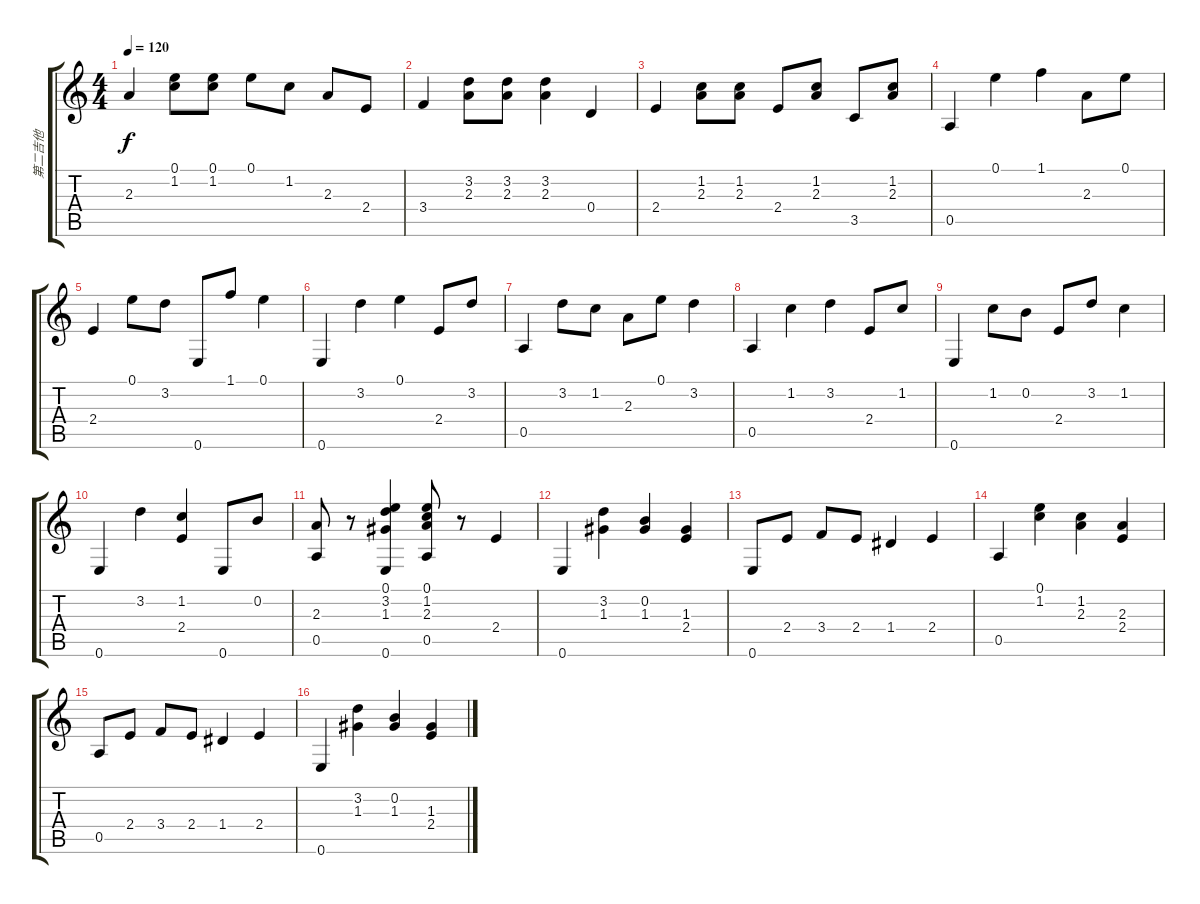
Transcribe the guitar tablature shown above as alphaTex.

\track ("第二吉他" "第二吉他") {instrument acousticguitarnylon}
\staff {score tabs}
\tuning (E4 B3 G3 D3 A2 E2) {hide}
\ts (4 4)
\tempo 120
\clef g2
\ks c
2.3.4{dy f} (0.1 1.2).8 (0.1 1.2).8 0.1.8 1.2.8 2.3.8 2.4.8 |
3.4.4 (3.2 2.3).8 (3.2 2.3).8 (3.2 2.3).4 0.4.4 |
2.4.4 (1.2 2.3).8 (1.2 2.3).8 2.4.8 (1.2 2.3).8 3.5.8 (1.2 2.3).8 |
0.5.4 0.1.4 1.1.4 2.3.8 0.1.8 |
2.4.4 0.1.8 3.2.8 0.6.8 1.1.8 0.1.4 |
0.6.4 3.2.4 0.1.4 2.4.8 3.2.8 |
0.5.4 3.2.8 1.2.8 2.3.8 0.1.8 3.2.4 |
0.5.4 1.2.4 3.2.4 2.4.8 1.2.8 |
0.6.4 1.2.8 0.2.8 2.4.8 3.2.8 1.2.4 |
0.6.4 3.2.4 (1.2 2.4).4 0.6.8 0.2.8 |
(2.3 0.5).8 r.8 (0.1 3.2 1.3 0.6).4 (0.1 1.2 2.3 0.5).8 r.8 2.4.4 |
0.6.4 (3.2 1.3).4 (0.2 1.3).4 (1.3 2.4).4 |
0.6.8 2.4.8 3.4.8 2.4.8 1.4.4 2.4.4 |
0.5.4 (0.1 1.2).4 (1.2 2.3).4 (2.3 2.4).4 |
0.5.8 2.4.8 3.4.8 2.4.8 1.4.4 2.4.4 |
0.6.4 (3.2 1.3).4 (0.2 1.3).4 (1.3 2.4).4
